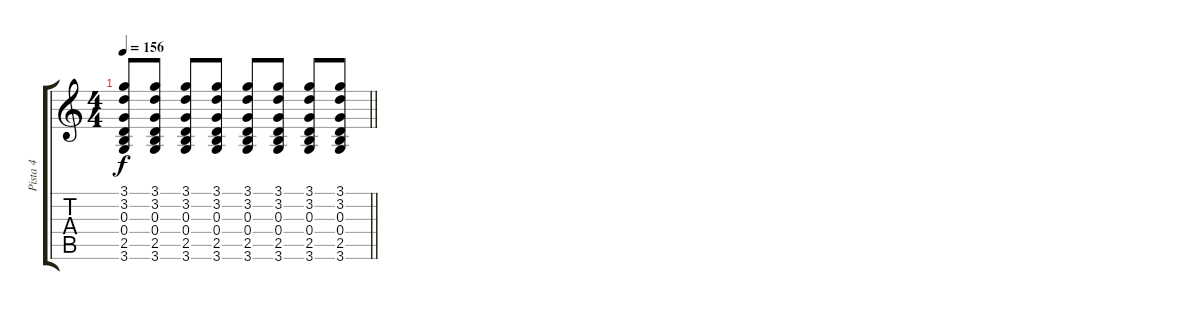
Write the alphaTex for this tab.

\track ("Pista 4" "Pista 4") {instrument distortionguitar}
\staff {score tabs}
\tuning (E4 B3 G3 D3 A2 E2) {hide}
\ts (4 4)
\tempo 156
\clef g2
\barLineRight lightlight
\ks c
(3.1 3.2 0.3 0.4 2.5 3.6).8{dy f} (3.1 3.2 0.3 0.4 2.5 3.6).8 (3.1 3.2 0.3 0.4 2.5 3.6).8 (3.1 3.2 0.3 0.4 2.5 3.6).8 (3.1 3.2 0.3 0.4 2.5 3.6).8 (3.1 3.2 0.3 0.4 2.5 3.6).8 (3.1 3.2 0.3 0.4 2.5 3.6).8 (3.1 3.2 0.3 0.4 2.5 3.6).8
